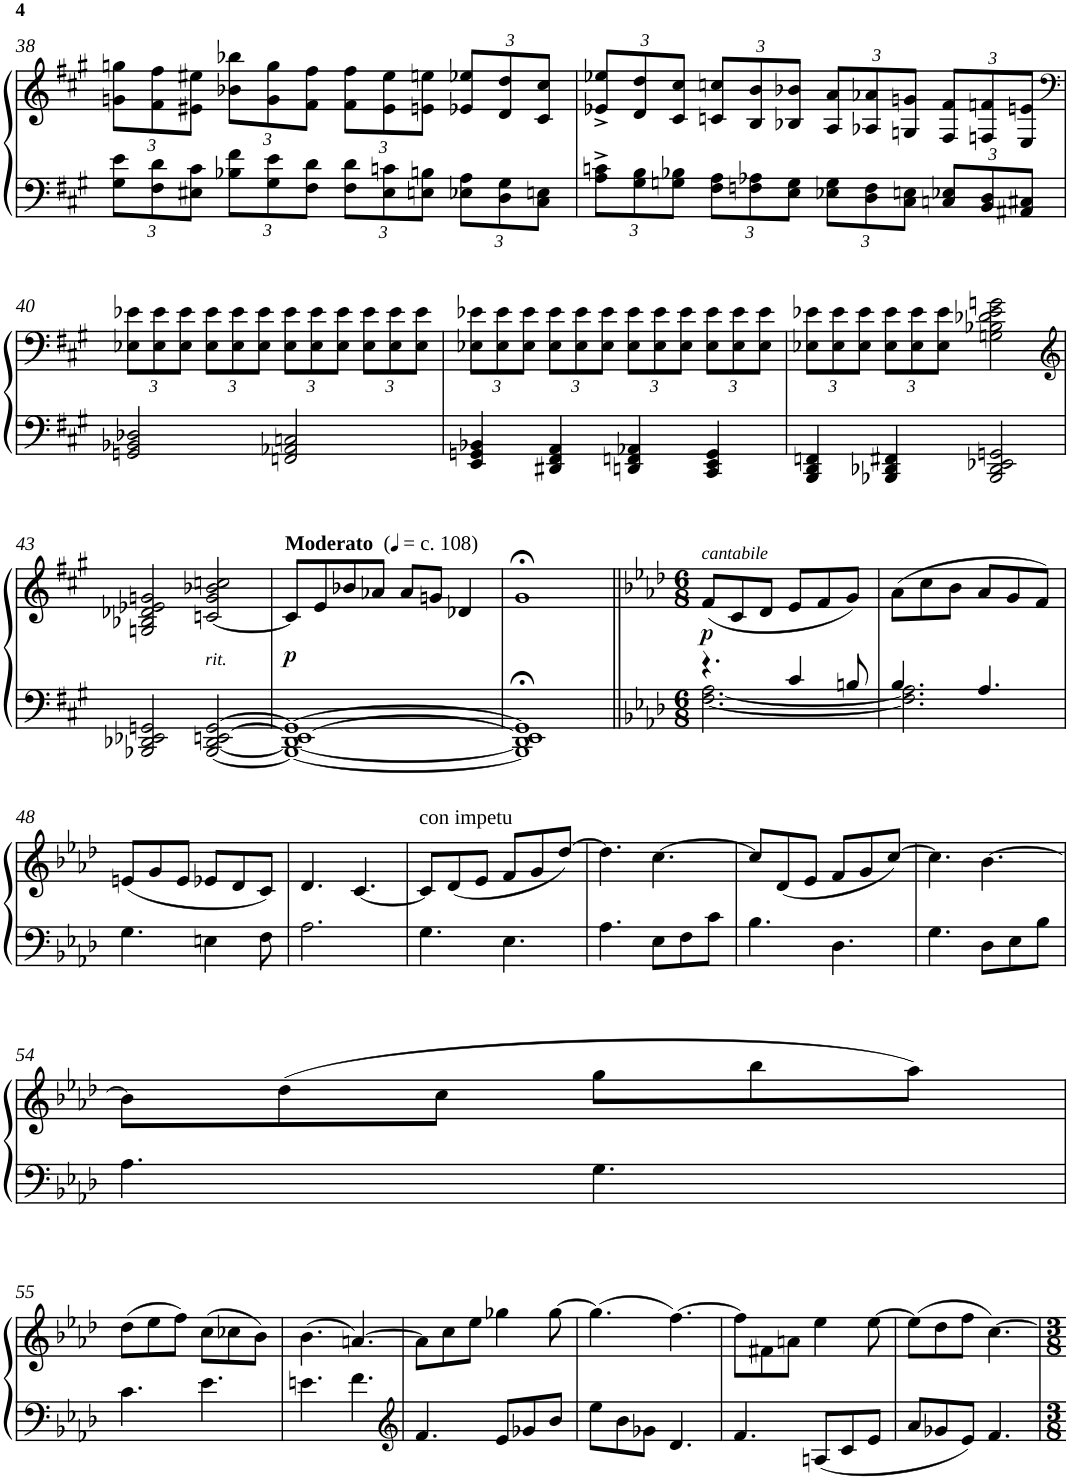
**kern	**kern	**dynam
*part1	*part1	*part1
*staff2	*staff1	*staff1/2
*I"Piano	*	*
*I'Pno	*	*
!!LO:PB:g=z
*clefF4	*clefG2	*
*k[f#c#g#]	*k[f#c#g#]	*
*f#:	*f#:	*
*M4/4	*M4/4	*
*Xbrackettup	*Xbrackettup	*
=38	=38	=38
12G#\ 12e\L	12gn\ 12ggn\L	.
12F#\ 12d\	12f#\ 12ff#\	.
12E#X\ 12c#\J	12e#X\ 12ee#X\J	.
12B-X\ 12f#\L	12b-X\ 12bb-X\L	.
12G#\ 12e\	12g\ 12gg\	.
12F#\ 12d\J	12f#\ 12ff#\J	.
12F#\ 12d\L	12f#\ 12ff#\L	.
12E#\ 12cn\	12e#\ 12ee#\	.
12En\ 12Bn\J	12en\ 12een\J	.
12E-X\ 12A\L	12e-X/ 12ee-X/L	.
12D\ 12G#\	12d/ 12dd/	.
12C#\ 12En\J	12c#/ 12cc#/J	.
=39	=39	=39
12A\^> 12cn\^>L	12e-X/^< 12ee-X/^<L	.
12G#\ 12B\	12d/ 12dd/	.
12Gn\ 12B-X\J	12c#/ 12cc#/J	.
12F#\ 12A\L	12cn/ 12ccn/L	.
12Fn\ 12A-X\	12B/ 12b/	.
12E\ 12G\J	12B-X/ 12b-X/J	.
12E-X\ 12G\L	12A/ 12a/L	.
12D\ 12F\	12A-X/ 12a-X/	.
12C#\ 12En\J	12Gn/ 12gn/J	.
12Cn/ 12E-X/L	12F#/ 12f#/L	.
12BB/ 12D/	12Fn/ 12fn/	.
12AA#X/ 12C#X/J	12E/ 12en/J	.
!!LO:LB:g=z
=40	=40	=40
*	*clefF4	*
2GGn/ 2BB-X/ 2D-X/	12E-X\ 12e-X\L	.
.	12E-\ 12e-\	.
.	12E-\ 12e-\J	.
.	12E-\ 12e-\L	.
.	12E-\ 12e-\	.
.	12E-\ 12e-\J	.
2FFn/ 2AA-X/ 2Cn/	12E-\ 12e-\L	.
.	12E-\ 12e-\	.
.	12E-\ 12e-\J	.
.	12E-\ 12e-\L	.
.	12E-\ 12e-\	.
.	12E-\ 12e-\J	.
=41	=41	=41
4EE/ 4GGn/ 4BB-X/	12E-X\ 12e-X\L	.
.	12E-\ 12e-\	.
.	12E-\ 12e-\J	.
4DD#X/ 4FF#/ 4AA/	12E-\ 12e-\L	.
.	12E-\ 12e-\	.
.	12E-\ 12e-\J	.
4DDn/ 4FFn/ 4AA-X/	12E-\ 12e-\L	.
.	12E-\ 12e-\	.
.	12E-\ 12e-\J	.
4CC#/ 4EE/ 4GG/	12E-\ 12e-\L	.
.	12E-\ 12e-\	.
.	12E-\ 12e-\J	.
=42	=42	=42
4BBB/ 4DD/ 4FFn/	12E-X\ 12e-X\L	.
.	12E-\ 12e-\	.
.	12E-\ 12e-\J	.
4BBB-X/ 4DD-X/ 4FF#X/	12E-\ 12e-\L	.
.	12E-\ 12e-\	.
.	12E-\ 12e-\J	.
2BBB-/ 2DD-/ 2EE-X/ 2GGn/	2Gn\ 2B-X\ 2d-X\ 2e-\ 2gn\	.
!!LO:LB:g=z
=43	=43	=43
*	*clefG2	*
2BBB-X/ 2DD-X/ 2EE-X/ 2GGn/	2Gn/ 2B-X/ 2d-X/ 2e-X/ 2gn/	.
!	!LO:TX:b:i:t=rit.	!
[2BBB-/ [2DD-/ [2EEn/ [2GG/	[2cn/ 2g/ 2b-X/ 2ccn/	.
=44	=44	=44
!	!LO:TX:a:B:t=Moderato	!
!	!LO:TX:a:t=(	!
!	!LO:TX:a:t=c. 108)	!
!	!	!LO:DY:a=2
1BBB-_ 1DD-_ 1EE_ 1GG_	8c/L]	p
.	8e/	.
.	8b-X/	.
.	8a-X/J	.
.	8a-/L	.
.	8gn/J	.
.	4d-X/	.
=45	=45	=45
1BBB-];< 1DD-];< 1EE];< 1GG];<	1g#;<	.
=46||	=46||	=46||
*k[b-e-a-d-]	*k[b-e-a-d-]	*
*f:	*f:	*
*M6/8	*M6/8	*
*^	*	*
!	!	!LO:TX:a:i:t=cantabile	!
!	!	!	!LO:DY:b
4.r	[<2.F\ [<2.A-\	(<8f/L	p
.	.	8c/	.
.	.	8d-/J	.
4c/	.	8e-/L	.
.	.	8f/	.
8Bn/	.	8g/J)	.
=47	=47	=47	=47
4.B-/	2.F\] 2.A-\]	(>8a-\L	.
.	.	8cc\	.
.	.	8b-\J	.
4.A-/	.	8a-/L	.
.	.	8g/	.
.	.	8f/J)	.
*v	*v	*	*
!!LO:LB:g=z
=48	=48	=48
4.G\	(<8en/L	.
.	8g/	.
.	8e/J	.
4En\	8e-X/L	.
.	8d-/	.
8F\	8c/J)	.
=49	=49	=49
2.A-\	4.d-/	.
.	[4.c/	.
=50	=50	=50
!	!LO:TX:a:t=con impetu	!
4.G\	8c/L]	.
.	(<8d-/	.
.	8e-/J	.
4.E-\	8f/L	.
.	8g/	.
.	[8dd-/J)	.
=51	=51	=51
4.A-\	4.dd-\]	.
8E-\L	[4.cc\	.
8F\	.	.
8c\J	.	.
=52	=52	=52
4.B-\	8cc/L]	.
.	(<8d-/	.
.	8e-/J	.
4.D-\	8f/L	.
.	8g/	.
.	[8cc/J)	.
=53	=53	=53
4.G\	4.cc\]	.
8D-\L	[4.b-\	.
8E-\	.	.
8B-\J	.	.
!!LO:LB:g=z
=54	=54	=54
4.A-\	8b-\L]	.
.	(>8dd-\	.
.	8cc\J	.
4.G\	8gg\L	.
.	8bb-\	.
.	8aa-\J)	.
!!LO:LB:g=z
=55	=55	=55
4.c\	(>8dd-\L	.
.	8ee-\	.
.	8ff\J)	.
4.e-\	(>8cc\L	.
.	8cc-X\	.
.	8b-\J)	.
=56	=56	=56
4.en\	(>4.b-\	.
4.f\	[4.an/)	.
=57	=57	=57
*clefG2	*	*
4.f/	8a\L]	.
.	8cc\	.
.	8ee-\J	.
8e-/L	4gg-X\	.
8g-X/	.	.
8b-/J	[8gg-\	.
=58	=58	=58
8ee-\L	(>4.gg-\]	.
8b-\	.	.
8g-X\J	.	.
4.d-/	[4.ff\)	.
=59	=59	=59
4.f/	8ff\L]	.
.	8f#X\	.
.	8an\J	.
8An/L	4ee-\	.
8c/	.	.
8e-/J	[8ee-\	.
=60	=60	=60
8a-/L	(>8ee-\L]	.
8g-X/	8dd-\	.
8e-/J	8ff\J	.
4.f/	[4.cc\)	.
=	=	=
*-	*-	*-
